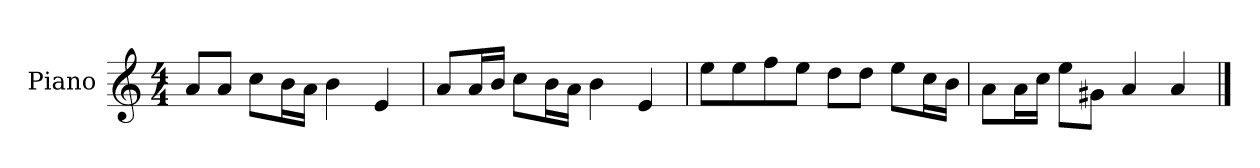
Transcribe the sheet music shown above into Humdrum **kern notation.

**kern
*part1
*staff1
*I"Piano
*I'P-no
*clefG2
*k[]
*M4/4
*MM90
=1
8a/L
8a/J
8cc\L
16b\L
16a\JJ
4b\
4e/
=2
8a/L
16a/L
16b/JJ
8cc\L
16b\L
16a\JJ
4b\
4e/
=3
8ee\L
8ee\
8ff\
8ee\J
8dd\L
8dd\J
8ee\L
16cc\L
16b\JJ
=4
8a\L
16a\L
16cc\JJ
8ee\L
8g#X\J
4a/
4a/
==
*-
